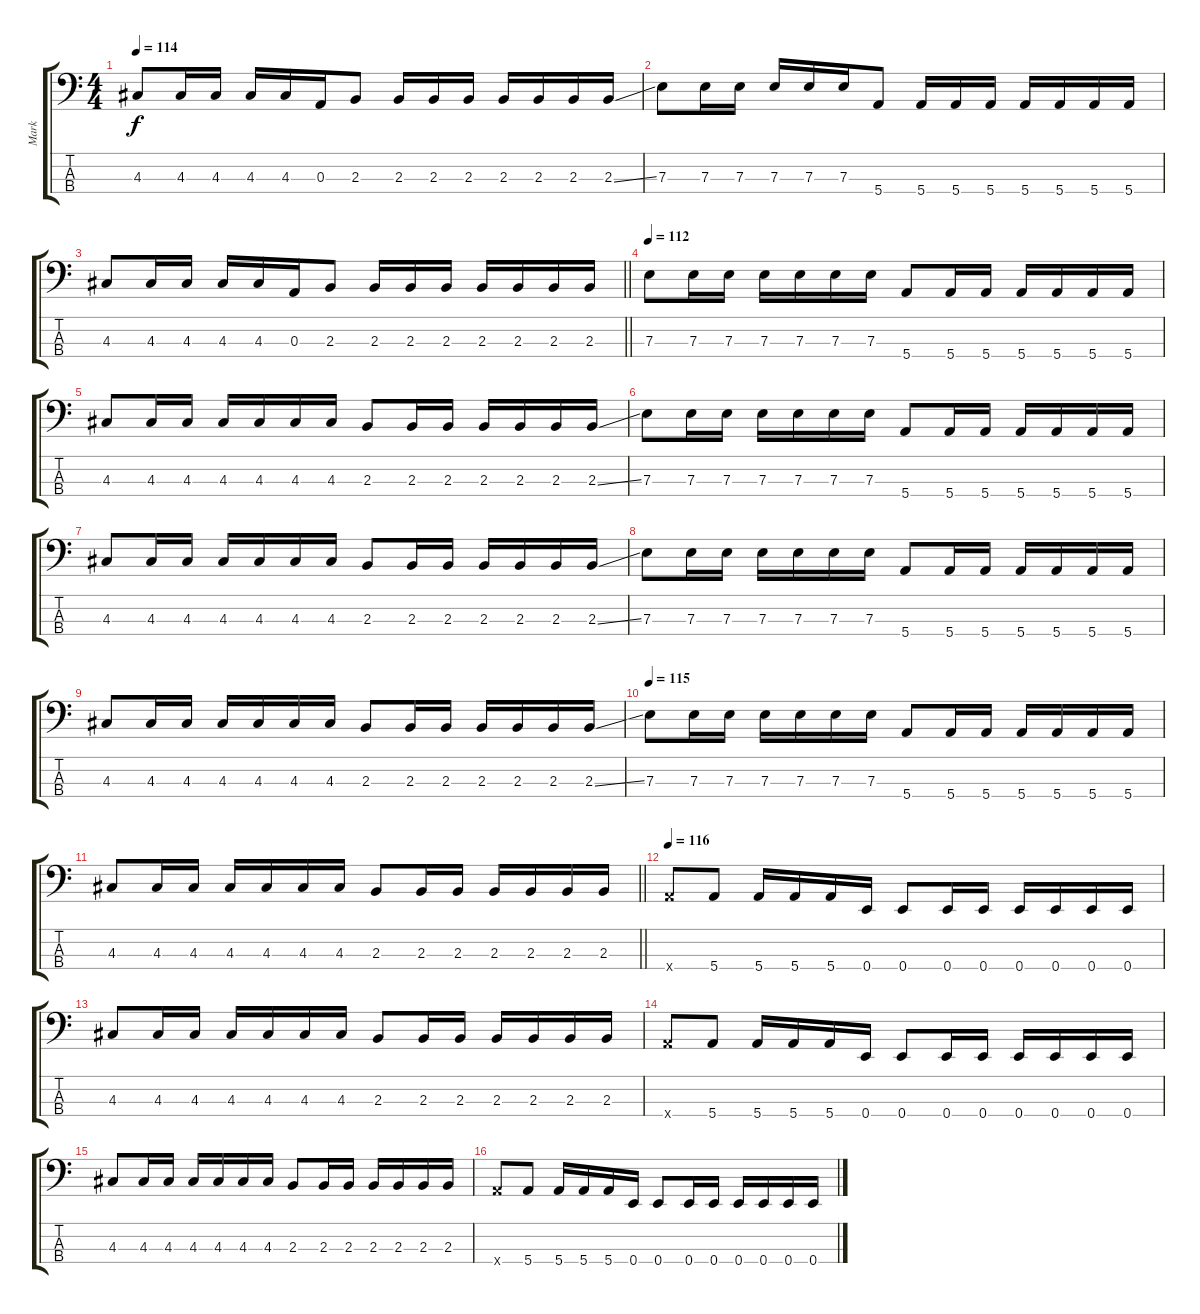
\track ("Mark" "Mark") {instrument electricbasspick}
\staff {score tabs}
\tuning (G2 D2 A1 E1) {hide}
\ts (4 4)
\tempo 114
\clef f4
\ks c
4.3.8{dy f} 4.3.16 4.3.16 4.3.16 4.3.16 0.3.16 2.3.8 2.3.16 2.3.16 2.3.16 2.3.16 2.3.16 2.3.16 2.3{ss}.16 |
7.3.8 7.3.16 7.3.16 7.3.16 7.3.16 7.3.16 5.4.8 5.4.16 5.4.16 5.4.16 5.4.16 5.4.16 5.4.16 5.4.16 |
\barLineRight lightlight
4.3.8 4.3.16 4.3.16 4.3.16 4.3.16 0.3.16 2.3.8 2.3.16 2.3.16 2.3.16 2.3.16 2.3.16 2.3.16 2.3.16 |
\section ("" "")
\tempo 112
7.3.8 7.3.16 7.3.16 7.3.16 7.3.16 7.3.16 7.3.16 5.4.8 5.4.16 5.4.16 5.4.16 5.4.16 5.4.16 5.4.16 |
4.3.8 4.3.16 4.3.16 4.3.16 4.3.16 4.3.16 4.3.16 2.3.8 2.3.16 2.3.16 2.3.16 2.3.16 2.3.16 2.3{ss}.16 |
7.3.8 7.3.16 7.3.16 7.3.16 7.3.16 7.3.16 7.3.16 5.4.8 5.4.16 5.4.16 5.4.16 5.4.16 5.4.16 5.4.16 |
4.3.8 4.3.16 4.3.16 4.3.16 4.3.16 4.3.16 4.3.16 2.3.8 2.3.16 2.3.16 2.3.16 2.3.16 2.3.16 2.3{ss}.16 |
7.3.8 7.3.16 7.3.16 7.3.16 7.3.16 7.3.16 7.3.16 5.4.8 5.4.16 5.4.16 5.4.16 5.4.16 5.4.16 5.4.16 |
4.3.8 4.3.16 4.3.16 4.3.16 4.3.16 4.3.16 4.3.16 2.3.8 2.3.16 2.3.16 2.3.16 2.3.16 2.3.16 2.3{ss}.16 |
\tempo 115
7.3.8 7.3.16 7.3.16 7.3.16 7.3.16 7.3.16 7.3.16 5.4.8 5.4.16 5.4.16 5.4.16 5.4.16 5.4.16 5.4.16 |
\barLineRight lightlight
4.3.8 4.3.16 4.3.16 4.3.16 4.3.16 4.3.16 4.3.16 2.3.8 2.3.16 2.3.16 2.3.16 2.3.16 2.3.16 2.3.16 |
\section ("" "")
\tempo 116
5.4{x}.8 5.4.8 5.4.16 5.4.16 5.4.16 0.4.16 0.4.8 0.4.16 0.4.16 0.4.16 0.4.16 0.4.16 0.4.16 |
4.3.8 4.3.16 4.3.16 4.3.16 4.3.16 4.3.16 4.3.16 2.3.8 2.3.16 2.3.16 2.3.16 2.3.16 2.3.16 2.3.16 |
5.4{x}.8 5.4.8 5.4.16 5.4.16 5.4.16 0.4.16 0.4.8 0.4.16 0.4.16 0.4.16 0.4.16 0.4.16 0.4.16 |
4.3.8 4.3.16 4.3.16 4.3.16 4.3.16 4.3.16 4.3.16 2.3.8 2.3.16 2.3.16 2.3.16 2.3.16 2.3.16 2.3.16 |
5.4{x}.8 5.4.8 5.4.16 5.4.16 5.4.16 0.4.16 0.4.8 0.4.16 0.4.16 0.4.16 0.4.16 0.4.16 0.4.16
